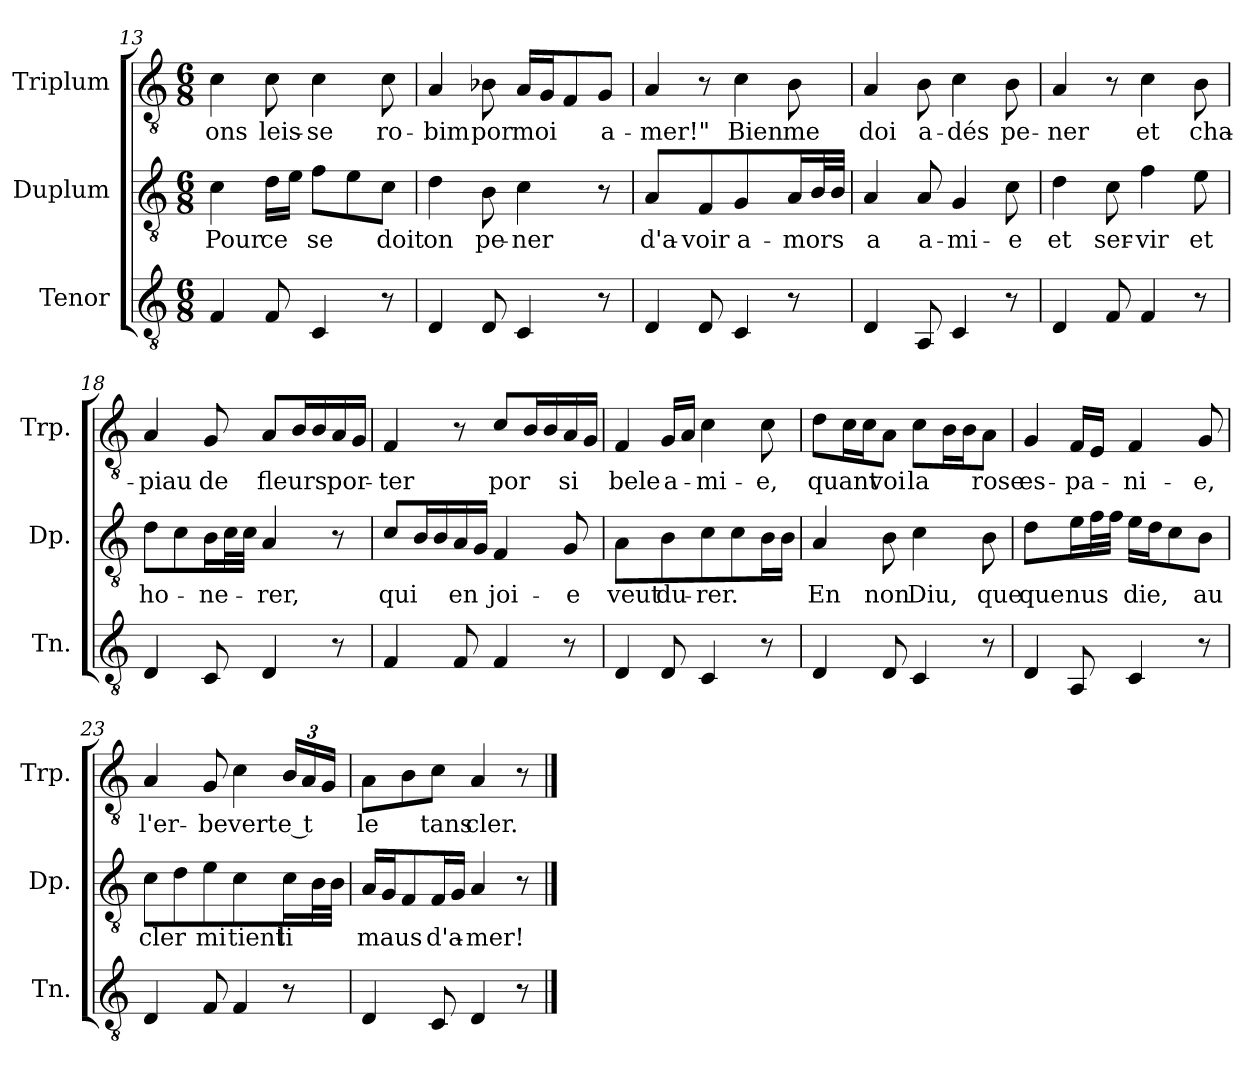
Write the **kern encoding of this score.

**kern	**kern	**text	**kern	**text
*part3	*part2	*part2	*part1	*part1
*staff3	*staff2	*staff2	*staff1	*staff1
*I"Tenor	*I"Duplum	*	*I"Triplum	*
*I'Tn.	*I'Dp.	*	*I'Trp.	*
*clefGv2	*clefGv2	*	*clefGv2	*
*k[]	*k[]	*	*k[]	*
*M6/8	*M6/8	*	*M6/8	*
=13	=13	=13	=13	=13
!	!	!LO:LY:b	!	!LO:LY:b
4F/	4c\	Pour	4c\	-ons
!	!	!LO:LY:b	!	!LO:LY:b
8F/	16d\LL	ce	8c\	leis-
.	16e\JJ	.	.	.
!	!	!LO:LY:b	!	!LO:LY:b
4C/	8f\L	se	4c\	-se
.	8e\	.	.	.
!	!	!LO:LY:b	!	!LO:LY:b
8r	8c\J	doit	8c\	ro-
=14	=14	=14	=14	=14
!	!	!LO:LY:b	!	!LO:LY:b
4D/	4d\	on	4A/	-bim
!	!	!LO:LY:b	!	!LO:LY:b
8D/	8B\	pe-	8B-i\	por
!	!	!LO:LY:b	!	!LO:LY:b
4C/	4c\	-ner	16A/LL	moi
.	.	.	16G/J	.
.	.	.	8F/	.
!	!	!	!	!LO:LY:b
8r	8r	.	8G/J	a-
=15	=15	=15	=15	=15
!	!	!LO:LY:b	!	!LO:LY:b
4D/	4A/	d'a-	4A/	-mer!"
!	!	!LO:LY:b	!	!
8D/	8F/	-voir	8r	.
!	!	!LO:LY:b	!	!LO:LY:b
4C/	4G/	a-	4c\	Bien
!	!	!LO:LY:b	!	!LO:LY:b
8r	16A/LL	-mors	8B\	me
*	*tremolo	*	*	*
.	32B/	.	.	.
.	32B/JJJ	.	.	.
*	*Xtremolo	*	*	*
!!LO:PB:g=z
=16	=16	=16	=16	=16
!	!	!LO:LY:b	!	!LO:LY:b
4D/	4A/	a	4A/	doi
!	!	!LO:LY:b	!	!LO:LY:b
8AA/	8A/	a-	8B\	a-
!	!	!LO:LY:b	!	!LO:LY:b
4C/	4G/	-mi-	4c\	-dés
!	!	!LO:LY:b	!	!LO:LY:b
8r	8c\	-e	8B\	pe-
=17	=17	=17	=17	=17
!	!	!LO:LY:b	!	!LO:LY:b
4D/	4d\	et	4A/	-ner
!	!	!LO:LY:b	!	!
8F/	8c\	ser-	8r	.
!	!	!LO:LY:b	!	!LO:LY:b
4F/	4f\	-vir	4c\	et
!	!	!LO:LY:b	!	!LO:LY:b
8r	8e\	et	8B\	cha-
=18	=18	=18	=18	=18
!	!	!LO:LY:b	!	!LO:LY:b
4D/	8d\L	ho-	4A/	-piau
.	8c\	.	.	.
!	!	!LO:LY:b	!	!LO:LY:b
8C/	16B\L	-ne-	8G/	de
*	*tremolo	*	*	*
.	32c\	.	.	.
.	32c\JJJ	.	.	.
*	*Xtremolo	*	*	*
!	!	!LO:LY:b	!	!LO:LY:b
4D/	4A/	-rer,	8A/L	fleurs
*	*	*	*tremolo	*
.	.	.	16B/	.
.	.	.	16B/	.
*	*	*	*Xtremolo	*
!	!	!	!	!LO:LY:b
8r	8r	.	16A/L	por-
.	.	.	16G/JJ	.
=19	=19	=19	=19	=19
!	!	!LO:LY:b	!	!LO:LY:b
4F/	8c/L	qui	4F/	-ter
*	*tremolo	*	*	*
.	16B/	.	.	.
.	16B/	.	.	.
*	*Xtremolo	*	*	*
!	!	!LO:LY:b	!	!
8F/	16A/L	en	8r	.
.	16G/JJ	.	.	.
!	!	!LO:LY:b	!	!LO:LY:b
4F/	4F/	joi-	8c/L	por
*	*	*	*tremolo	*
.	.	.	16B/	.
.	.	.	16B/	.
*	*	*	*Xtremolo	*
!	!	!LO:LY:b	!	!LO:LY:b
8r	8G/	-e	16A/L	si
.	.	.	16G/JJ	.
=20	=20	=20	=20	=20
!	!	!LO:LY:b	!	!LO:LY:b
4D/	4A/	veut	4F/	bele
!	!	!LO:LY:b	!	!LO:LY:b
8D/	8B\	du-	16G/LL	a-
.	.	.	16A/JJ	.
!	!	!LO:LY:b	!	!LO:LY:b
4C/	8c\L	-rer.	4c\	-mi-
.	8c\	.	.	.
!	!	!	!	!LO:LY:b
*	*tremolo	*	*	*
8r	16B\	.	8c\	-e,
.	16B\JJ	.	.	.
*	*Xtremolo	*	*	*
=21	=21	=21	=21	=21
!	!	!LO:LY:b	!	!LO:LY:b
4D/	4A/	En	8d\L	quant
*	*	*	*tremolo	*
.	.	.	16c\	.
.	.	.	16c\	.
*	*	*	*Xtremolo	*
!	!	!LO:LY:b	!	!LO:LY:b
8D/	8B\	non	8A\J	voi
!	!	!LO:LY:b	!	!LO:LY:b
4C/	4c\	Diu,	8c\L	la
*	*	*	*tremolo	*
.	.	.	16B\	.
.	.	.	16B\	.
*	*	*	*Xtremolo	*
!	!	!LO:LY:b	!	!LO:LY:b
8r	8B\	que	8A\J	rose
!!LO:LB:g=z
=22	=22	=22	=22	=22
!	!	!LO:LY:b	!	!LO:LY:b
4D/	4d\	que	4G/	es-
!	!	!LO:LY:b	!	!LO:LY:b
8AA/	16e\LL	nus	16F/LL	-pa-
*	*tremolo	*	*	*
.	32f\	.	16E/JJ	.
.	32f\JJJ	.	.	.
*	*Xtremolo	*	*	*
!	!	!LO:LY:b	!	!LO:LY:b
4C/	16e\LL	die,	4F/	-ni-
.	16d\J	.	.	.
.	8c\	.	.	.
!	!	!LO:LY:b	!	!LO:LY:b
8r	8B\J	au	8G/	-e,
=23	=23	=23	=23	=23
!	!	!LO:LY:b	!	!LO:LY:b
4D/	8c\L	cler	4A/	l'er-
.	8d\	.	.	.
!	!	!LO:LY:b	!	!LO:LY:b
8F/	8e\J	mi	8G/	-be
!	!	!LO:LY:b	!	!LO:LY:b
4F/	4c\	tient	4c\	vert
!	!	!LO:LY:b	!	!
*	*	*	*Xbrackettup	*
!	!	!	!	!LO:LY:b
8r	16c\LL	li	24B/LL	e t
.	.	.	24A/	.
*	*tremolo	*	*	*
.	32B\	.	.	.
.	.	.	24G/JJ	.
.	32B\JJJ	.	.	.
*	*Xtremolo	*	*	*
=24	=24	=24	=24	=24
!	!	!LO:LY:b	!	!LO:LY:b
4D/	16A/LL	maus	8A\L	le
.	16G/J	.	.	.
.	8F/	.	8B\	.
!	!	!LO:LY:b	!	!LO:LY:b
8C/	16F/L	d'a-	8c\J	tans
.	16G/JJ	.	.	.
!	!	!LO:LY:b	!	!LO:LY:b
4D/	4A/	-mer!	4A/	cler.
8r	8r	.	8r	.
==	==	==	==	==
*-	*-	*-	*-	*-
